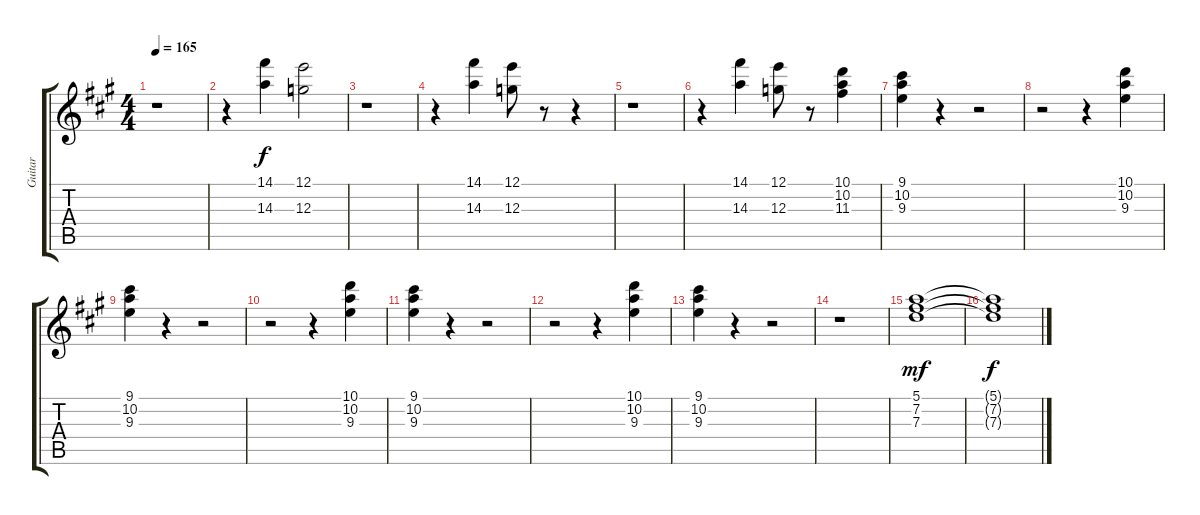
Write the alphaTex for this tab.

\track ("Guitar" "Guitar") {instrument overdrivenguitar}
\staff {score tabs}
\tuning (E4 B3 G3 D3 A2 E2) {hide}
\ts (4 4)
\tempo 165
\clef g2
\ks a
r.1{dy f} |
r.4 (14.1 14.3).4 (12.1 12.3).2 |
r.1 |
r.4 (14.1 14.3).4 (12.1 12.3).8 r.8 r.4 |
r.1 |
r.4 (14.1 14.3).4 (12.1 12.3).8 r.8 (10.1 10.2 11.3).4 |
(9.1 10.2 9.3).4 r.4 r.2 |
r.2 r.4 (10.1 10.2 9.3).4 |
(9.1 10.2 9.3).4 r.4 r.2 |
r.2 r.4 (10.1 10.2 9.3).4 |
(9.1 10.2 9.3).4 r.4 r.2 |
r.2 r.4 (10.1 10.2 9.3).4 |
(9.1 10.2 9.3).4 r.4 r.2 |
r.1 |
(5.1 7.2 7.3).1{dy mf} |
(5.1{t} 7.2{t} 7.3{t}).1{dy f}
